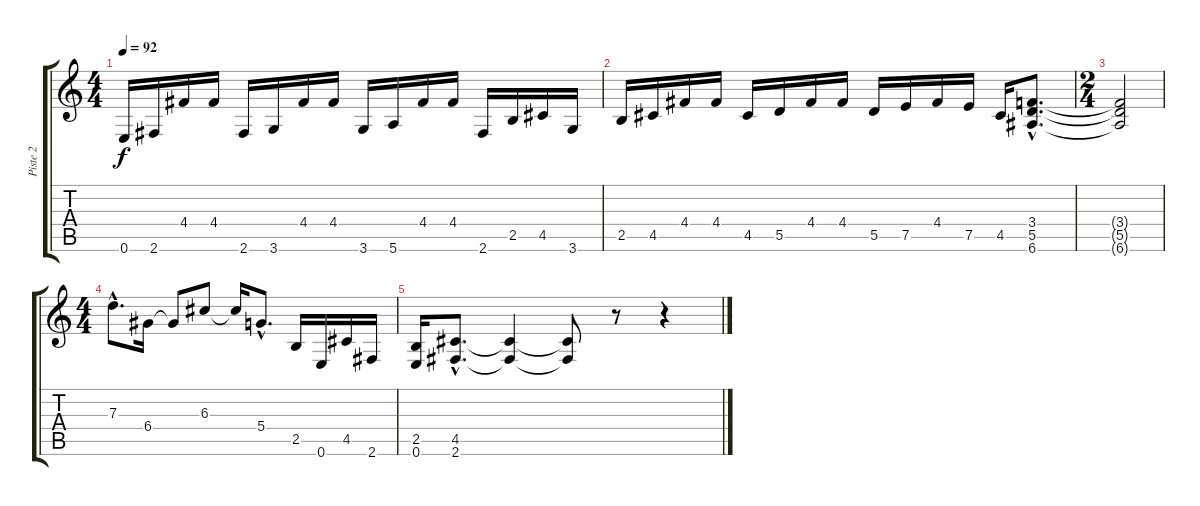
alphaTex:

\track ("Piste 2" "Piste 2") {instrument distortionguitar}
\staff {score tabs}
\tuning (E4 B3 G3 D3 A2 E2) {hide}
\ts (4 4)
\tempo 92
\clef g2
\ks c
0.6.16{dy f} 2.6.16 4.4.16 4.4.16 2.6.16 3.6.16 4.4.16 4.4.16 3.6.16 5.6.16 4.4.16 4.4.16 2.6.16 2.5.16 4.5.16 3.6.16 |
2.5.16 4.5.16 4.4.16 4.4.16 4.5.16 5.5.16 4.4.16 4.4.16 5.5.16 7.5.16 4.4.16 7.5.16 4.5.16 (3.4{hac} 5.5{hac} 6.6{hac}).8{d} |
\ts (2 4)
(3.4{t} 5.5{t} 6.6{t}).2 |
\ts (4 4)
7.3{hac}.8{d} 6.4.16 6.4{t}.8 6.3.8 6.3{t}.16 5.4{hac}.8{d} 2.5.16 0.6.16 4.5.16 2.6.16 |
(2.5 0.6).16 (4.5{hac} 2.6{hac}).8{d} (4.5{t} 2.6{t}).4 (4.5{t} 2.6{t}).8 r.8 r.4
